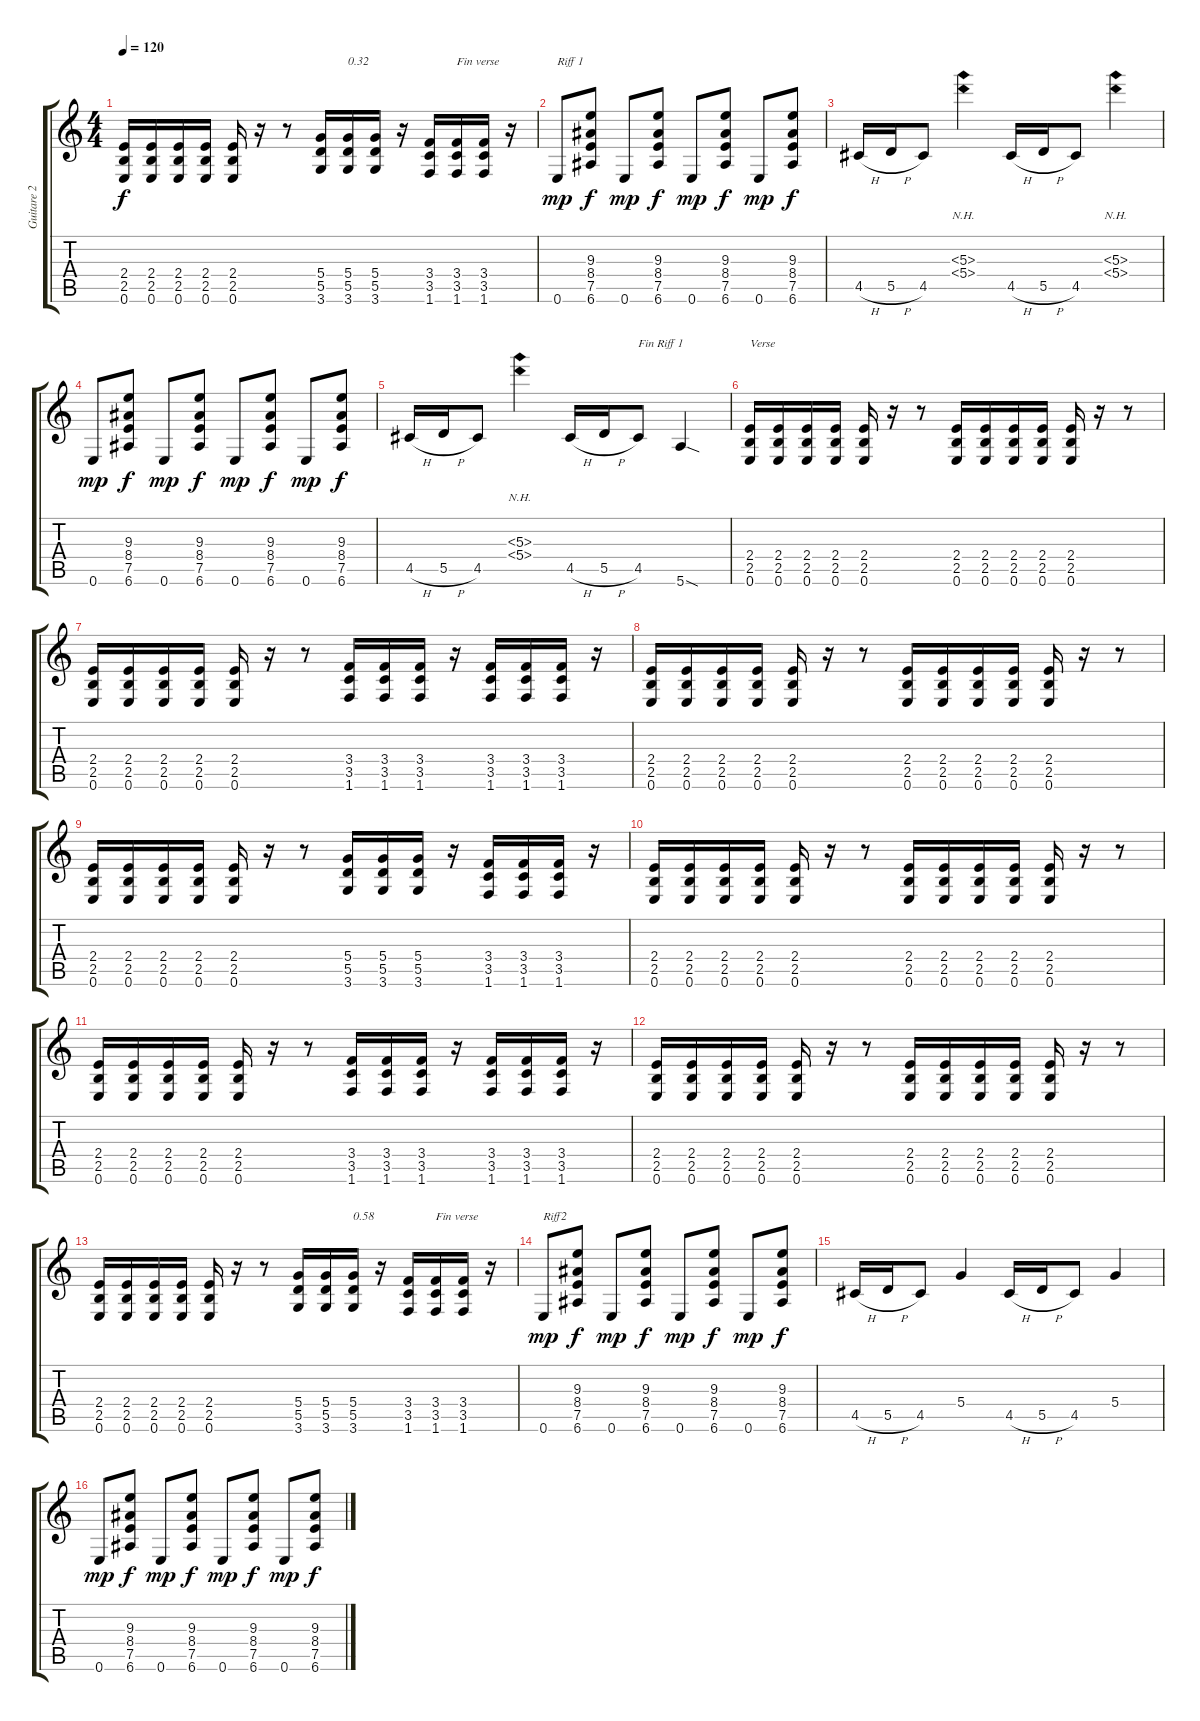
\track ("Guitare 2" "Guitare 2") {instrument distortionguitar}
\staff {score tabs}
\tuning (E4 B3 G3 D3 A2 E2) {hide}
\ts (4 4)
\tempo 120
\clef g2
\ks c
(2.4 2.5 0.6).16{dy f} (2.4 2.5 0.6).16 (2.4 2.5 0.6).16 (2.4 2.5 0.6).16 (2.4 2.5 0.6).16 r.16 r.8 (5.4 5.5 3.6).16 (5.4 5.5 3.6).16{txt "0.32"} (5.4 5.5 3.6).16 r.16 (3.4 3.5 1.6).16 (3.4 3.5 1.6).16{txt "Fin verse"} (3.4 3.5 1.6).16 r.16 |
0.6.8{txt "Riff 1" dy mp} (9.3 8.4 7.5 6.6).8{dy f} 0.6.8{dy mp} (9.3 8.4 7.5 6.6).8{dy f} 0.6.8{dy mp} (9.3 8.4 7.5 6.6).8{dy f} 0.6.8{dy mp} (9.3 8.4 7.5 6.6).8{dy f} |
4.5{h}.16 5.5{h}.16 4.5.8 (5.3{nh} 5.4{nh}).4 4.5{h}.16 5.5{h}.16 4.5.8 (5.3{nh} 5.4{nh}).4 |
0.6.8{dy mp} (9.3 8.4 7.5 6.6).8{dy f} 0.6.8{dy mp} (9.3 8.4 7.5 6.6).8{dy f} 0.6.8{dy mp} (9.3 8.4 7.5 6.6).8{dy f} 0.6.8{dy mp} (9.3 8.4 7.5 6.6).8{dy f} |
4.5{h}.16 5.5{h}.16 4.5.8 (5.3{nh} 5.4{nh}).4 4.5{h}.16 5.5{h}.16 4.5.8{txt "Fin Riff 1"} 5.6{sod}.4 |
(2.4 2.5 0.6).16{txt "Verse"} (2.4 2.5 0.6).16 (2.4 2.5 0.6).16 (2.4 2.5 0.6).16 (2.4 2.5 0.6).16 r.16 r.8 (2.4 2.5 0.6).16 (2.4 2.5 0.6).16 (2.4 2.5 0.6).16 (2.4 2.5 0.6).16 (2.4 2.5 0.6).16 r.16 r.8 |
(2.4 2.5 0.6).16 (2.4 2.5 0.6).16 (2.4 2.5 0.6).16 (2.4 2.5 0.6).16 (2.4 2.5 0.6).16 r.16 r.8 (3.4 3.5 1.6).16 (3.4 3.5 1.6).16 (3.4 3.5 1.6).16 r.16 (3.4 3.5 1.6).16 (3.4 3.5 1.6).16 (3.4 3.5 1.6).16 r.16 |
(2.4 2.5 0.6).16 (2.4 2.5 0.6).16 (2.4 2.5 0.6).16 (2.4 2.5 0.6).16 (2.4 2.5 0.6).16 r.16 r.8 (2.4 2.5 0.6).16 (2.4 2.5 0.6).16 (2.4 2.5 0.6).16 (2.4 2.5 0.6).16 (2.4 2.5 0.6).16 r.16 r.8 |
(2.4 2.5 0.6).16 (2.4 2.5 0.6).16 (2.4 2.5 0.6).16 (2.4 2.5 0.6).16 (2.4 2.5 0.6).16 r.16 r.8 (5.4 5.5 3.6).16 (5.4 5.5 3.6).16 (5.4 5.5 3.6).16 r.16 (3.4 3.5 1.6).16 (3.4 3.5 1.6).16 (3.4 3.5 1.6).16 r.16 |
(2.4 2.5 0.6).16 (2.4 2.5 0.6).16 (2.4 2.5 0.6).16 (2.4 2.5 0.6).16 (2.4 2.5 0.6).16 r.16 r.8 (2.4 2.5 0.6).16 (2.4 2.5 0.6).16 (2.4 2.5 0.6).16 (2.4 2.5 0.6).16 (2.4 2.5 0.6).16 r.16 r.8 |
(2.4 2.5 0.6).16 (2.4 2.5 0.6).16 (2.4 2.5 0.6).16 (2.4 2.5 0.6).16 (2.4 2.5 0.6).16 r.16 r.8 (3.4 3.5 1.6).16 (3.4 3.5 1.6).16 (3.4 3.5 1.6).16 r.16 (3.4 3.5 1.6).16 (3.4 3.5 1.6).16 (3.4 3.5 1.6).16 r.16 |
(2.4 2.5 0.6).16 (2.4 2.5 0.6).16 (2.4 2.5 0.6).16 (2.4 2.5 0.6).16 (2.4 2.5 0.6).16 r.16 r.8 (2.4 2.5 0.6).16 (2.4 2.5 0.6).16 (2.4 2.5 0.6).16 (2.4 2.5 0.6).16 (2.4 2.5 0.6).16 r.16 r.8 |
(2.4 2.5 0.6).16 (2.4 2.5 0.6).16 (2.4 2.5 0.6).16 (2.4 2.5 0.6).16 (2.4 2.5 0.6).16 r.16 r.8 (5.4 5.5 3.6).16 (5.4 5.5 3.6).16 (5.4 5.5 3.6).16{txt "0.58"} r.16 (3.4 3.5 1.6).16 (3.4 3.5 1.6).16{txt "Fin verse"} (3.4 3.5 1.6).16 r.16 |
0.6.8{txt "Riff2" dy mp} (9.3 8.4 7.5 6.6).8{dy f} 0.6.8{dy mp} (9.3 8.4 7.5 6.6).8{dy f} 0.6.8{dy mp} (9.3 8.4 7.5 6.6).8{dy f} 0.6.8{dy mp} (9.3 8.4 7.5 6.6).8{dy f} |
4.5{h}.16 5.5{h}.16 4.5.8 5.4.4 4.5{h}.16 5.5{h}.16 4.5.8 5.4.4 |
0.6.8{dy mp} (9.3 8.4 7.5 6.6).8{dy f} 0.6.8{dy mp} (9.3 8.4 7.5 6.6).8{dy f} 0.6.8{dy mp} (9.3 8.4 7.5 6.6).8{dy f} 0.6.8{dy mp} (9.3 8.4 7.5 6.6).8{dy f}
